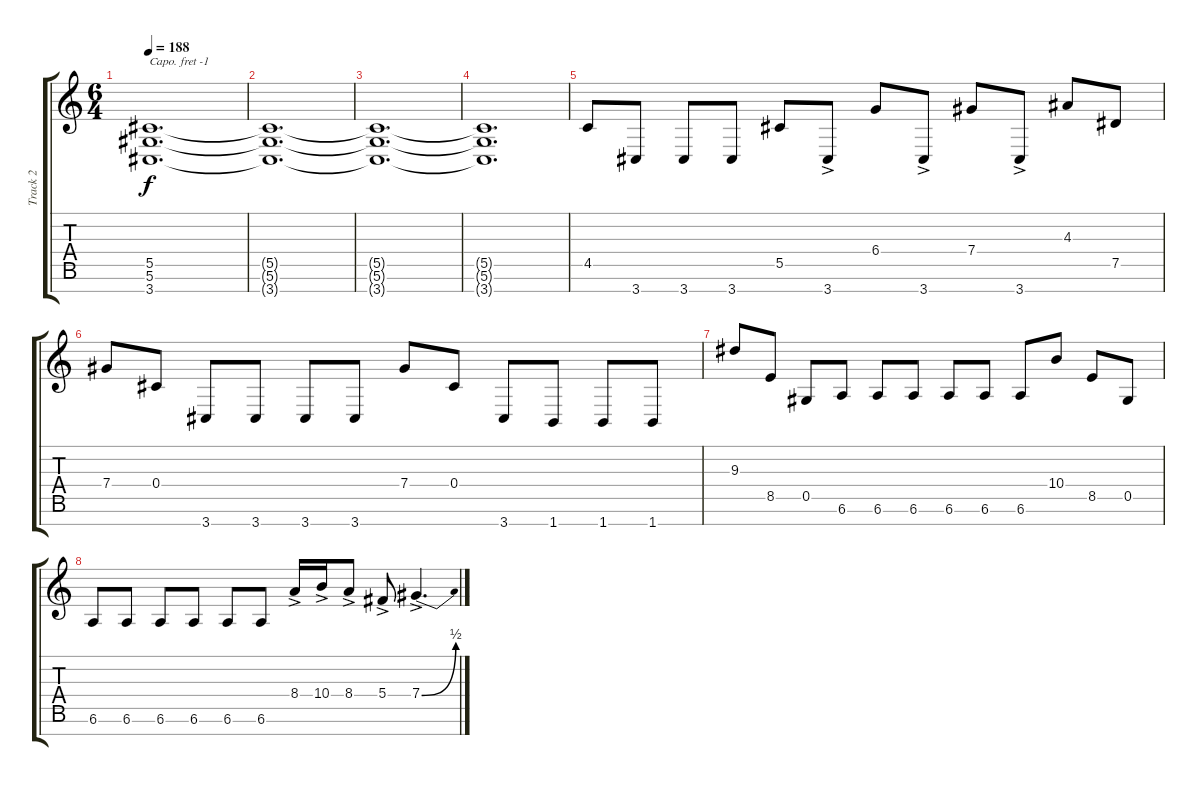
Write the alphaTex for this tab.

\track ("Track 2" "Track 2") {instrument distortionguitar}
\staff {score tabs}
\capo -1
\tuning (E4 B3 G3 D3 A2 E2 B1) {hide}
\ts (6 4)
\tempo 188
\clef g2
\ks c
(5.5 5.6 3.7).1{d dy f} |
(5.5{t} 5.6{t} 3.7{t}).1{d} |
(5.5{t} 5.6{t} 3.7{t}).1{d} |
(5.5{t} 5.6{t} 3.7{t}).1{d} |
4.5.8 3.7.8 3.7.8 3.7.8 5.5.8 3.7{ac}.8 6.4.8 3.7{ac}.8 7.4.8 3.7{ac}.8 4.3.8 7.5.8 |
7.4.8 0.4.8 3.7.8 3.7.8 3.7.8 3.7.8 7.4.8 0.4.8 3.7.8 1.7.8 1.7.8 1.7.8 |
9.3.8 8.5.8 0.5.8 6.6.8 6.6.8 6.6.8 6.6.8 6.6.8 6.6.8 10.4.8 8.5.8 0.5.8 |
6.6.8 6.6.8 6.6.8 6.6.8 6.6.8 6.6.8 8.4{ac}.16 10.4{ac}.16 8.4{ac}.8 5.4{ac}.8 7.4{be (bend 0 0 60 2) ac}.4{d}
